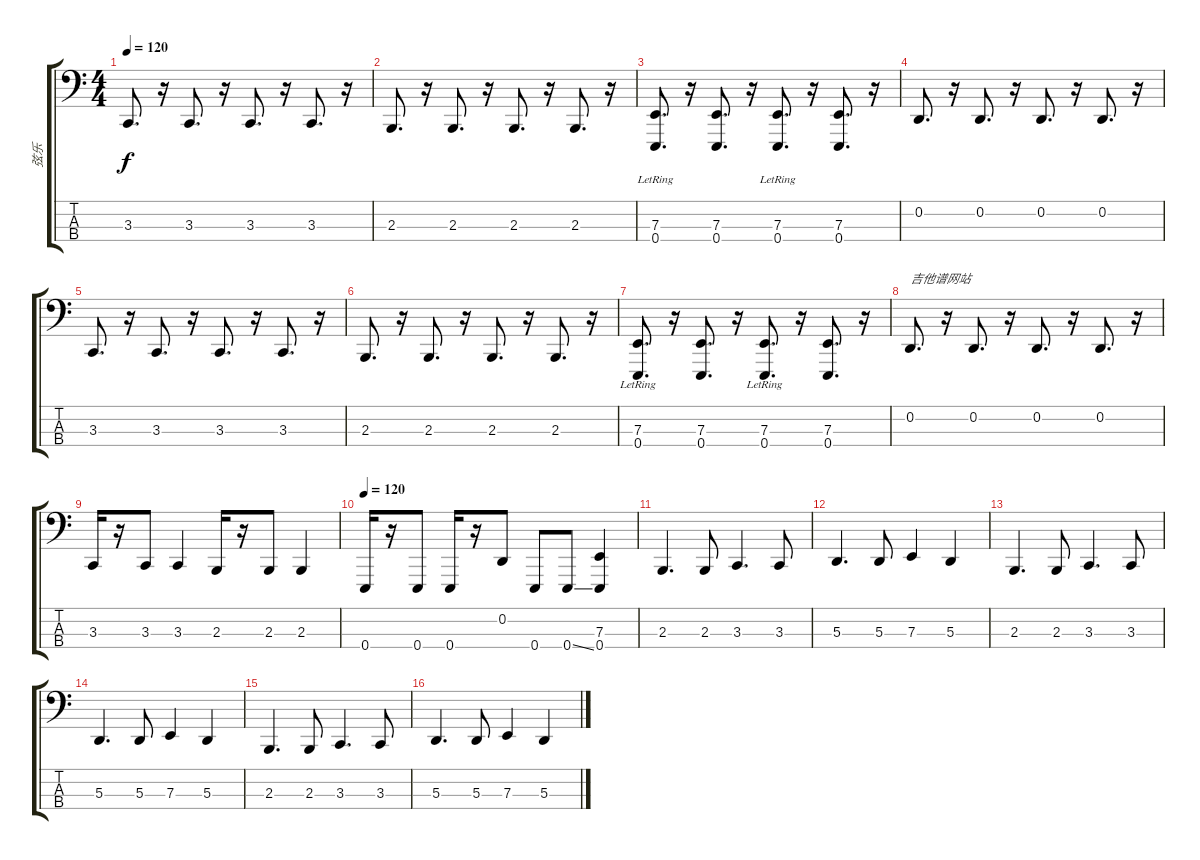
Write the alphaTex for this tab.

\track ("弦乐" "弦乐") {instrument stringensemble1}
\staff {score tabs}
\tuning (G2 D2 A1 E1) {hide}
\ts (4 4)
\tempo 120
\clef f4
\ks c
3.3.8{d dy f} r.16 3.3.8{d} r.16 3.3.8{d} r.16 3.3.8{d} r.16 |
2.3.8{d} r.16 2.3.8{d} r.16 2.3.8{d} r.16 2.3.8{d} r.16 |
(7.3 0.4{lr}).8{d} r.16 (7.3 0.4).8{d} r.16 (7.3 0.4{lr}).8{d} r.16 (7.3 0.4).8{d} r.16 |
0.2.8{d} r.16 0.2.8{d} r.16 0.2.8{d} r.16 0.2.8{d} r.16 |
3.3.8{d} r.16 3.3.8{d} r.16 3.3.8{d} r.16 3.3.8{d} r.16 |
2.3.8{d} r.16 2.3.8{d} r.16 2.3.8{d} r.16 2.3.8{d} r.16 |
(7.3 0.4{lr}).8{d} r.16 (7.3 0.4).8{d} r.16 (7.3 0.4{lr}).8{d} r.16 (7.3 0.4).8{d} r.16 |
0.2.8{d txt "吉他谱网站"} r.16 0.2.8{d} r.16 0.2.8{d} r.16 0.2.8{d} r.16 |
3.3.16 r.16 3.3.8 3.3.4 2.3.16 r.16 2.3.8 2.3.4 |
\tempo 120
0.4.16 r.16 0.4.8 0.4.16 r.16 0.2.8 0.4.8 0.4{ss}.8 (7.3 0.4).4 |
2.3.4{d} 2.3.8 3.3.4{d} 3.3.8 |
5.3.4{d} 5.3.8 7.3.4 5.3.4 |
2.3.4{d} 2.3.8 3.3.4{d} 3.3.8 |
5.3.4{d} 5.3.8 7.3.4 5.3.4 |
2.3.4{d} 2.3.8 3.3.4{d} 3.3.8 |
5.3.4{d} 5.3.8 7.3.4 5.3.4
